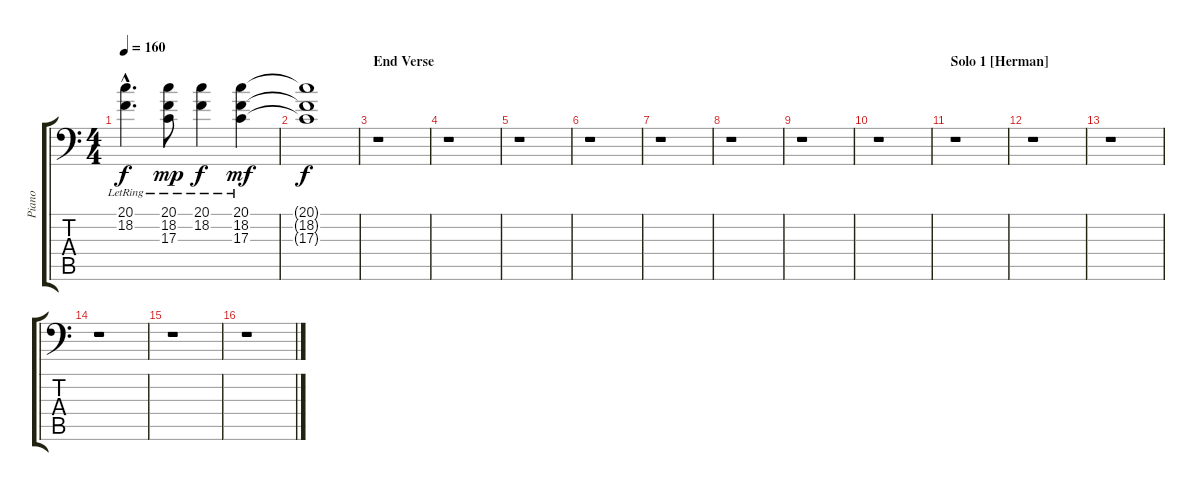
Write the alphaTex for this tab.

\track ("Piano" "Piano") {instrument brightacousticpiano}
\staff {score tabs}
\tuning (E3 B2 G2 D2 A1 E1) {hide}
\ts (4 4)
\tempo 160
\clef f4
\ks c
(20.1{hac lr} 18.2{hac lr}).4{d dy f} (20.1{lr} 18.2{lr} 17.3{lr}).8{dy mp} (20.1{lr} 18.2{lr}).4{dy f} (20.1{lr} 18.2{lr} 17.3{lr}).4{dy mf} |
(20.1{t} 18.2{t} 17.3{t}).1{dy f} |
\section ("" "End Verse")
r.1 |
r.1 |
r.1 |
r.1 |
r.1 |
r.1 |
r.1 |
r.1 |
\section ("" "Solo 1 [Herman]")
r.1 |
r.1 |
r.1 |
r.1 |
r.1 |
r.1
